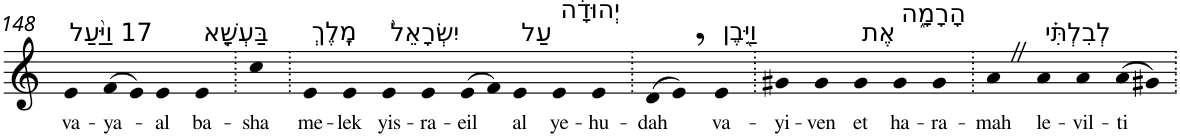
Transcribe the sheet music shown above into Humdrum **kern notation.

**kern	**text
*part1	*part1
*staff1	*staff1
*I"Piano	*
*I'Pno	*
!!LO:PB:g=z
*clefG2	*
*k[]	*
=148	=148
!LO:TX:a:t=17 וַיַּ֨עַל	!
!	!LO:LY:b
4e	va-
!	!LO:LY:b
(>8f	-ya-
8e)	.
!	!LO:LY:b
4e	-al
!LO:TX:a:t=בַּעְשָׁ֤א	!
!	!LO:LY:b
4e	ba-
=149.	=149.
!	!LO:LY:b
4cc	-sha
=150.	=150.
!LO:TX:a:t=מֶֽלֶךְ	!
!	!LO:LY:b
4e	me-
!	!LO:LY:b
4e	-lek
!LO:TX:a:t=יִשְׂרָאֵל֙	!
!	!LO:LY:b
4e	yis-
!	!LO:LY:b
4e	-ra-
!	!LO:LY:b
(>8e	-eil
8f)	.
!LO:TX:a:t=עַל	!
!	!LO:LY:b
4e	al
!LO:TX:a:t=יְהוּדָ֔ה	!
!	!LO:LY:b
4e	ye-
!	!LO:LY:b
4e	-hu-
=151.	=151.
!	!LO:LY:b
(>8d	-dah
8e,)	.
!LO:TX:a:t=וַיִּ֖בֶן	!
!	!LO:LY:b
4e	va-
=152.	=152.
!	!LO:LY:b
4g#X	-yi-
!	!LO:LY:b
4g#	-ven
!LO:TX:a:t=אֶת	!
!	!LO:LY:b
4g#	et
!LO:TX:a:t=הָרָמָ֑ה	!
!	!LO:LY:b
4g#	ha-
!	!LO:LY:b
4g#	-ra-
=153.	=153.
!	!LO:LY:b
4aZ	-mah
!LO:TX:a:t=לְבִלְתִּ֗י	!
!	!LO:LY:b
4a	le-
!	!LO:LY:b
4a	-vil-
!	!LO:LY:b
(>8a	-ti
8g#X)	.
=.	=.
*-	*-
